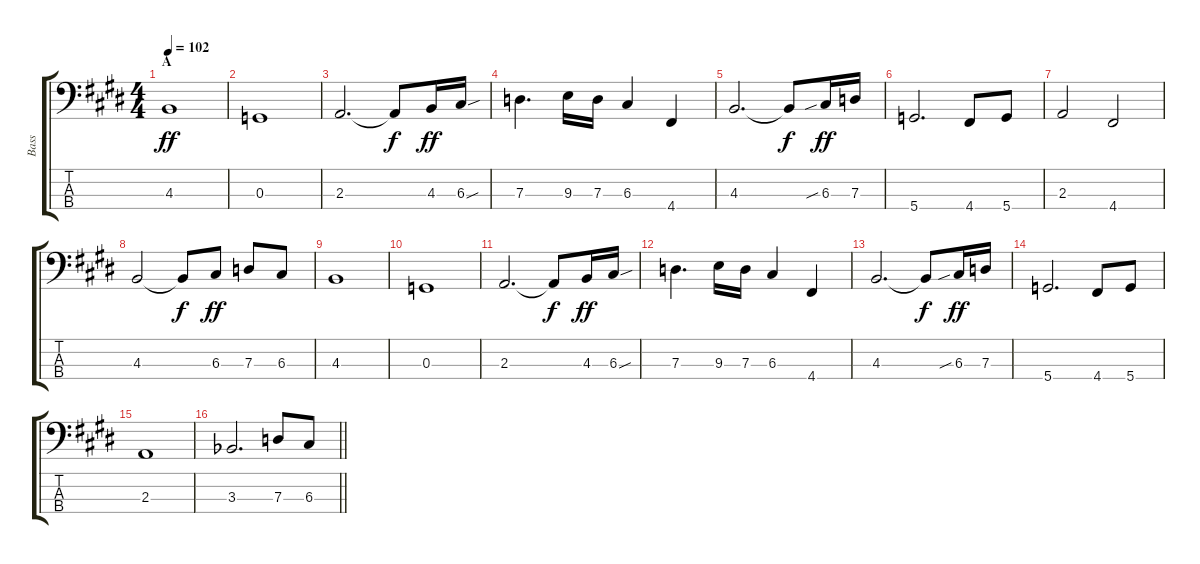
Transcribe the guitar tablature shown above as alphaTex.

\track ("Bass" "Bass") {instrument electricbasspick}
\staff {score tabs}
\tuning (F2 C2 G1 D1) {hide}
\ts (4 4)
\section ("" "A")
\tempo 102
\clef f4
\ks e
4.3.1{dy ff} |
0.3.1 |
2.3.2{d} 2.3{t}.8{dy f} 4.3.16{dy ff} 6.3{sou}.16 |
7.3.4{d} 9.3.16 7.3.16 6.3.4 4.4.4 |
4.3.2{d} 4.3{t}.8{dy f} 6.3{sib}.16{dy ff} 7.3.16 |
5.4.2{d} 4.4.8 5.4.8 |
2.3.2 4.4.2 |
4.3.2 4.3{t}.8{dy f} 6.3.8{dy ff} 7.3.8 6.3.8 |
4.3.1 |
0.3.1 |
2.3.2{d} 2.3{t}.8{dy f} 4.3.16{dy ff} 6.3{sou}.16 |
7.3.4{d} 9.3.16 7.3.16 6.3.4 4.4.4 |
4.3.2{d} 4.3{t}.8{dy f} 6.3{sib}.16{dy ff} 7.3.16 |
5.4.2{d} 4.4.8 5.4.8 |
2.3.1 |
\barLineRight lightlight
3.3{acc b}.2{d} 7.3.8 6.3.8
